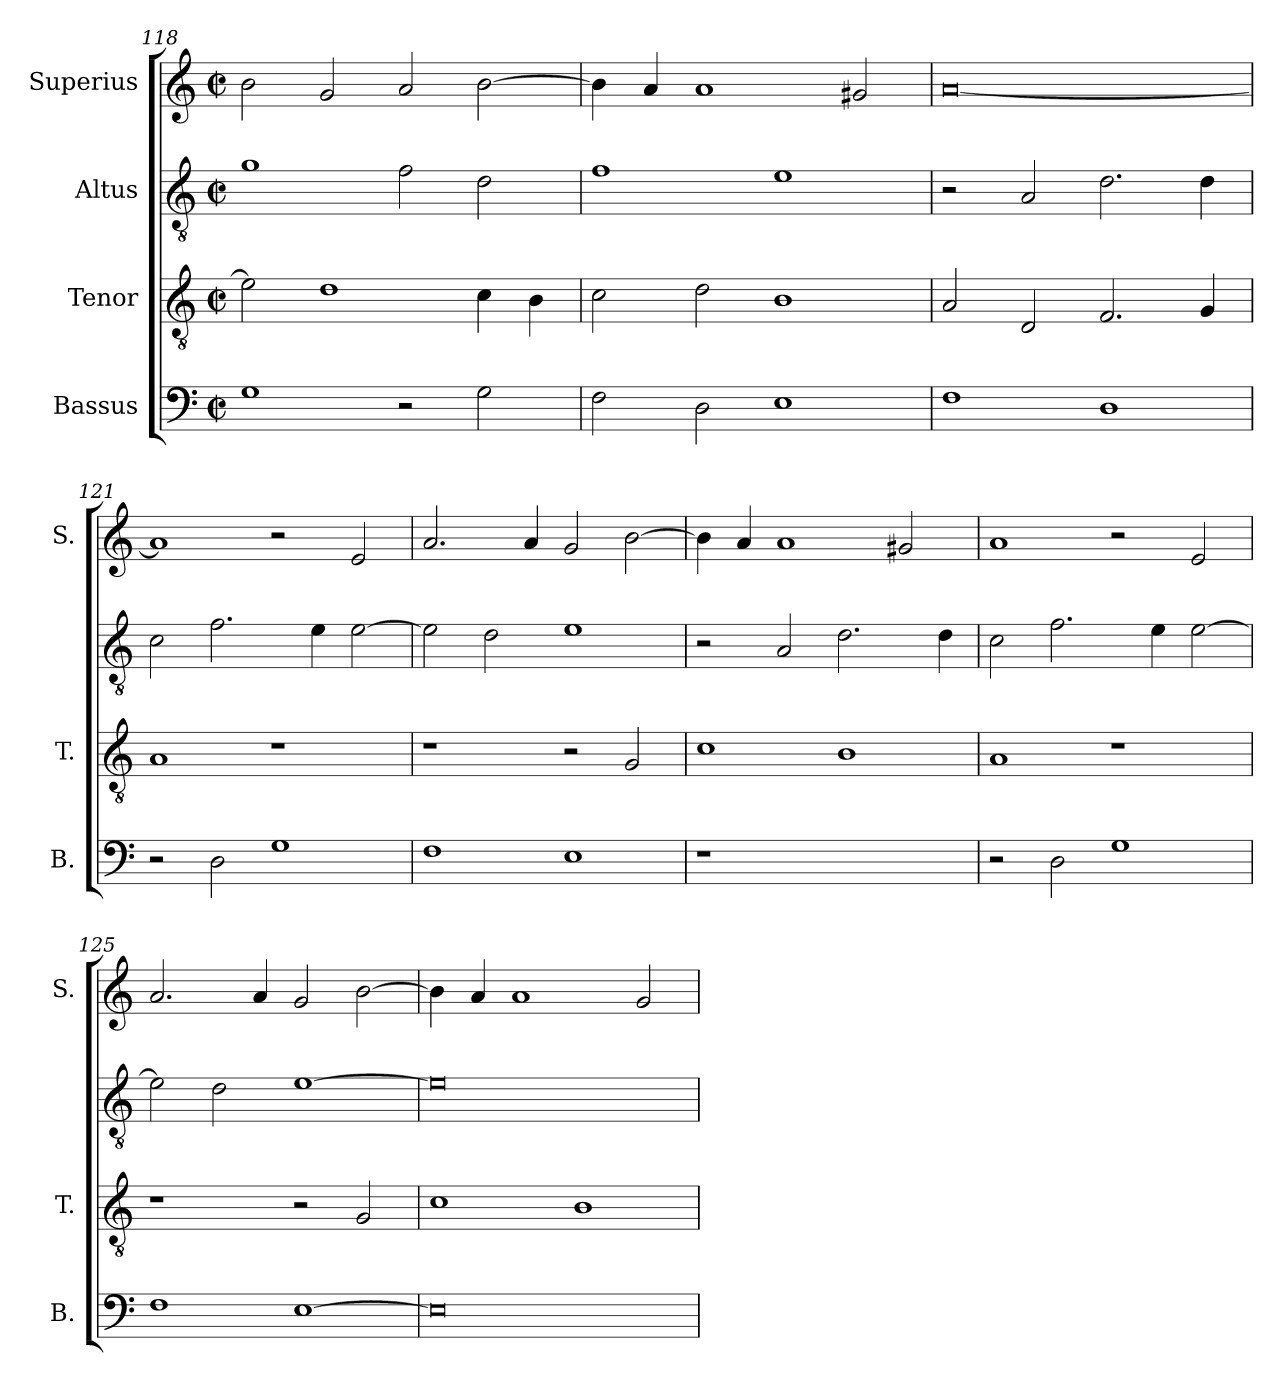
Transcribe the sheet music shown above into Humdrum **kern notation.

**kern	**kern	**kern	**kern
*part4	*part3	*part2	*part1
*staff4	*staff3	*staff2	*staff1
*I"Bassus	*I"Tenor	*I"Altus	*I"Superius
*I'B.	*I'T.	*	*I'S.
*clefF4	*clefGv2	*clefGv2	*clefG2
*	*ITrd7c12	*ITrd7c12	*
*k[]	*k[]	*k[]	*k[]
*C:	*C:	*C:	*C:
*M2/2	*M2/2	*M2/2	*M2/2
*met(c|)	*met(c|)	*met(c|)	*met(c|)
=118	=118	=118	=118
1Gi	2Ei\]	1Gi	2bi\
.	1Di	.	2gi/
2r	.	2Fi\	2ai/
2Gi\	4Ci\	2Di\	[>2bi\
.	4BBi\	.	.
=119	=119	=119	=119
2Fi\	2Ci\	1Fi	4bi\]
.	.	.	4ai/
2Di\	2Di\	.	1ai
1Ei	1BBi	1Ei	.
.	.	.	2g#Xi/
=120	=120	=120	=120
1Fi	2AAi/	2r	[<0ai
.	2DDi/	2AAi/	.
1Di	2.FFi/	2.Di\	.
.	4GGi/	4Di\	.
=121	=121	=121	=121
2r	1AAi	2Ci\	1ai]
2Di\	.	2.Fi\	.
1Gi	1r	.	2r
.	.	4Ei\	.
.	.	[>2Ei\	2ei/
!!LO:LB:g=z
=122	=122	=122	=122
1Fi	1r	2Ei\]	2.ai/
.	.	2Di\	.
.	.	.	4ai/
1Ei	2r	1Ei	2gi/
.	2GGi/	.	[>2bi\
=123	=123	=123	=123
!LO:N:vis=1	!	!	!
1r	1Ci	2r	4bi\]
.	.	.	4ai/
.	.	2AAi/	1ai
1ryy	1BBi	2.Di\	.
.	.	.	2g#Xi/
.	.	4Di\	.
=124	=124	=124	=124
2r	1AAi	2Ci\	1ai
2Di\	.	2.Fi\	.
1Gi	1r	.	2r
.	.	4Ei\	.
.	.	[>2Ei\	2ei/
=125	=125	=125	=125
1Fi	1r	2Ei\]	2.ai/
.	.	2Di\	.
.	.	.	4ai/
[>1Ei	2r	[>1Ei	2gi/
.	2GGi/	.	[>2bi\
!!LO:LB:g=z
=126	=126	=126	=126
0Ei]	1Ci	0Ei]	4bi\]
.	.	.	4ai/
.	.	.	1ai
.	1BBi	.	.
.	.	.	2gi/
=	=	=	=
*-	*-	*-	*-
